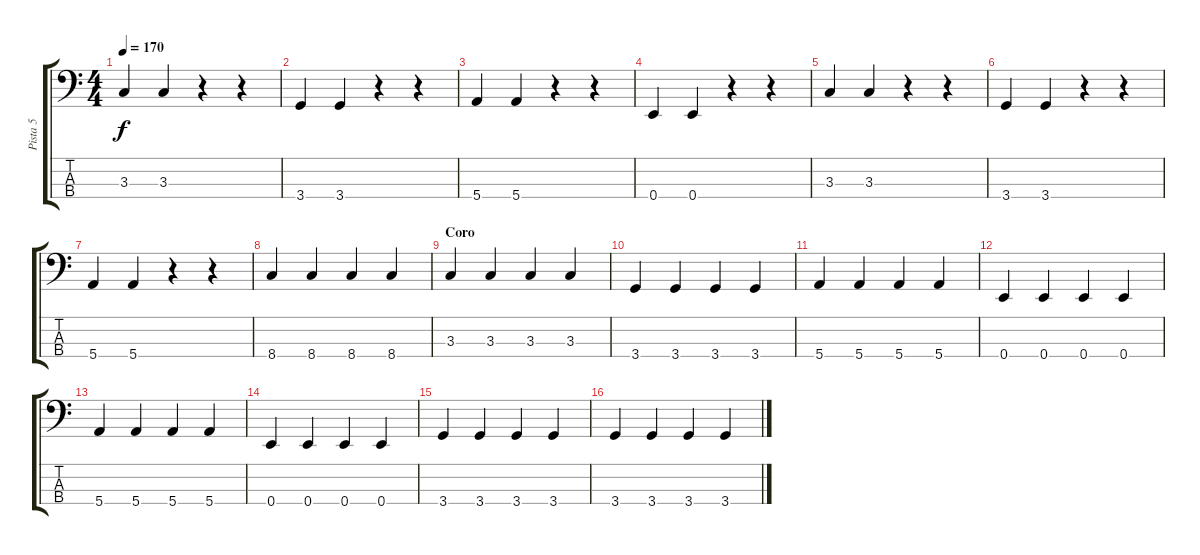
\track ("Pista 5" "Pista 5") {instrument synthbass2}
\staff {score tabs}
\tuning (G2 D2 A1 E1) {hide}
\ts (4 4)
\tempo 170
\clef f4
\ks c
3.3.4{dy f} 3.3.4 r.4 r.4 |
3.4.4 3.4.4 r.4 r.4 |
5.4.4 5.4.4 r.4 r.4 |
0.4.4 0.4.4 r.4 r.4 |
3.3.4 3.3.4 r.4 r.4 |
3.4.4 3.4.4 r.4 r.4 |
5.4.4 5.4.4 r.4 r.4 |
8.4.4 8.4.4 8.4.4 8.4.4 |
\section ("" "Coro")
3.3.4 3.3.4 3.3.4 3.3.4 |
3.4.4 3.4.4 3.4.4 3.4.4 |
5.4.4 5.4.4 5.4.4 5.4.4 |
0.4.4 0.4.4 0.4.4 0.4.4 |
5.4.4 5.4.4 5.4.4 5.4.4 |
0.4.4 0.4.4 0.4.4 0.4.4 |
3.4.4 3.4.4 3.4.4 3.4.4 |
3.4.4 3.4.4 3.4.4 3.4.4
